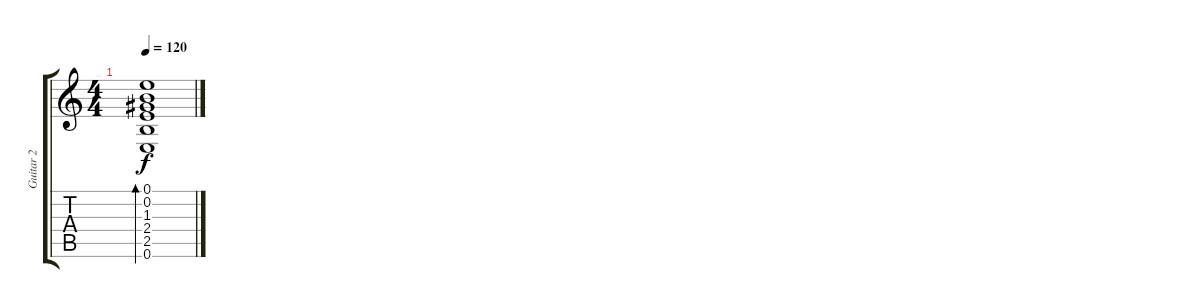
\track ("Guitar 2" "Guitar 2") {instrument acousticguitarsteel}
\staff {score tabs}
\tuning (E4 B3 G3 D3 A2 E2) {hide}
\ts (4 4)
\tempo 120
\clef g2
\ks c
(0.1 0.2 1.3 2.4 2.5 0.6).1{bd 60 dy f}
